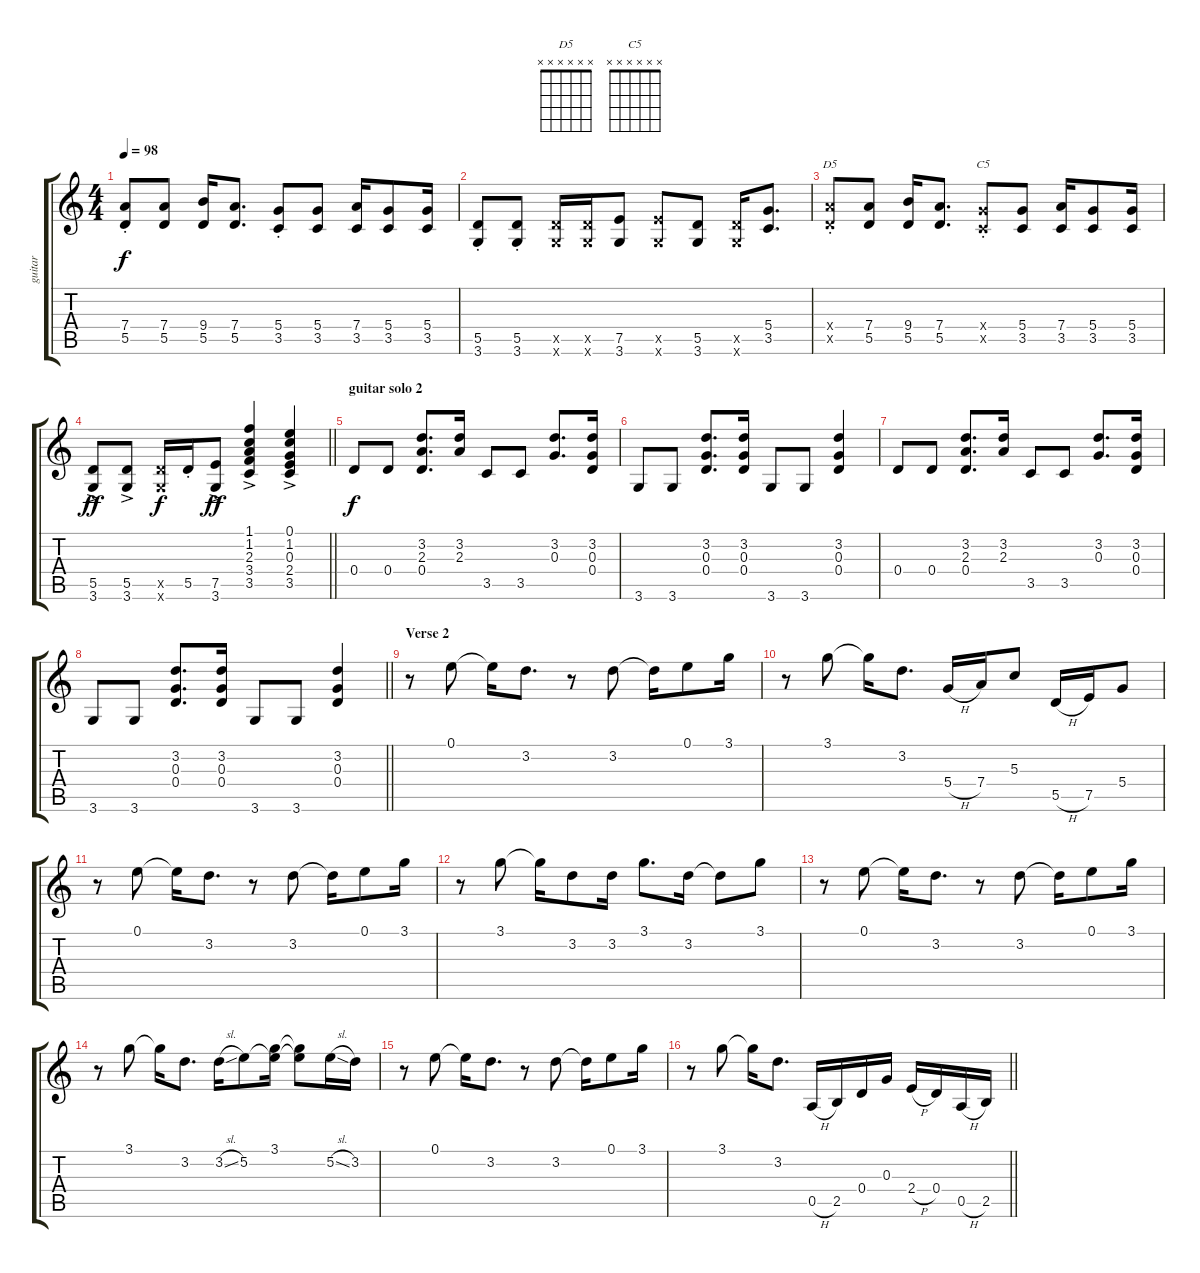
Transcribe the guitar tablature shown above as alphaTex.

\track ("guitar" "guitar") {instrument electricguitarclean}
\staff {score tabs}
\tuning (E4 B3 G3 D3 A2 E2) {hide}
\chord ("D5" x x x x x x)
\chord ("C5" x x x x x x)
\ts (4 4)
\tempo 98
\clef g2
\ks c
(7.4{st} 5.5{st}).8{dy f} (7.4 5.5).8 (9.4 5.5).16 (7.4 5.5).8{d} (5.4{st} 3.5{st}).8 (5.4 3.5).8 (7.4 3.5).16 (5.4 3.5).8 (5.4 3.5).16 |
(5.5{st} 3.6{st}).8 (5.5{st} 3.6).8 (5.5{x} 3.6{x}).16 (5.5{x} 3.6{x}).16 (7.5 3.6).8 (7.5{x} 3.6{x}).8 (5.5 3.6).8 (5.5{x} 3.6{x}).16 (5.4 3.5).8{d} |
(7.4{st x} 5.5{st x}).8{ch "D5"} (7.4 5.5).8 (9.4 5.5).16 (7.4 5.5).8{d} (5.4{st x} 3.5{st x}).8{ch "C5"} (5.4 3.5).8 (7.4 3.5).16 (5.4 3.5).8 (5.4 3.5).16 |
\barLineRight lightlight
(5.5{ac} 3.6{ac}).8{dy ff} (5.5{ac} 3.6{ac}).8 (5.5{x} 3.6{x}).16{dy f} 5.5{st}.16 (7.5{ac} 3.6{ac}).8{dy ff} (1.1{ac} 1.2{ac} 2.3{ac} 3.4{ac} 3.5{ac}).4 (0.1{ac} 1.2{ac} 0.3{ac} 2.4{ac} 3.5{ac}).4 |
\section ("" "guitar solo 2")
0.4.8{dy f} 0.4.8 (3.2 2.3 0.4).8{d} (3.2 2.3).16 3.5.8 3.5.8 (3.2 0.3).8{d} (3.2 0.3 0.4).16 |
3.6.8 3.6.8 (3.2 0.3 0.4).8{d} (3.2 0.3 0.4).16 3.6.8 3.6.8 (3.2 0.3 0.4).4 |
0.4.8 0.4.8 (3.2 2.3 0.4).8{d} (3.2 2.3).16 3.5.8 3.5.8 (3.2 0.3).8{d} (3.2 0.3 0.4).16 |
\barLineRight lightlight
3.6.8 3.6.8 (3.2 0.3 0.4).8{d} (3.2 0.3 0.4).16 3.6.8 3.6.8 (3.2 0.3 0.4).4 |
\section ("" "Verse 2")
r.8 0.1.8 0.1{t}.16 3.2.8{d} r.8 3.2.8 3.2{t}.16 0.1.8 3.1.16 |
r.8 3.1.8 3.1{t}.16 3.2.8{d} 5.4{h}.16 7.4.16 5.3.8 5.5{h}.16 7.5.16 5.4.8 |
r.8 0.1.8 0.1{t}.16 3.2.8{d} r.8 3.2.8 3.2{t}.16 0.1.8 3.1.16 |
r.8 3.1.8 3.1{t}.16 3.2.8 3.2.16 3.1.8{d} 3.2.16 3.2{t}.8 3.1.8 |
r.8 0.1.8 0.1{t}.16 3.2.8{d} r.8 3.2.8 3.2{t}.16 0.1.8 3.1.16 |
r.8 3.1.8 3.1{t}.16 3.2.8{d} 3.2{sl}.16 5.2.8 (3.1 5.2{t}).16 (3.1{t} 5.2{t}).8 5.2{sl}.16 3.2.16 |
r.8 0.1.8 0.1{t}.16 3.2.8{d} r.8 3.2.8 3.2{t}.16 0.1.8 3.1.16 |
\barLineRight lightlight
r.8 3.1.8 3.1{t}.16 3.2.8{d} 0.5{h}.16 2.5.16 0.4.16 0.3.16 2.4{h}.16 0.4.16 0.5{h}.16 2.5.16
